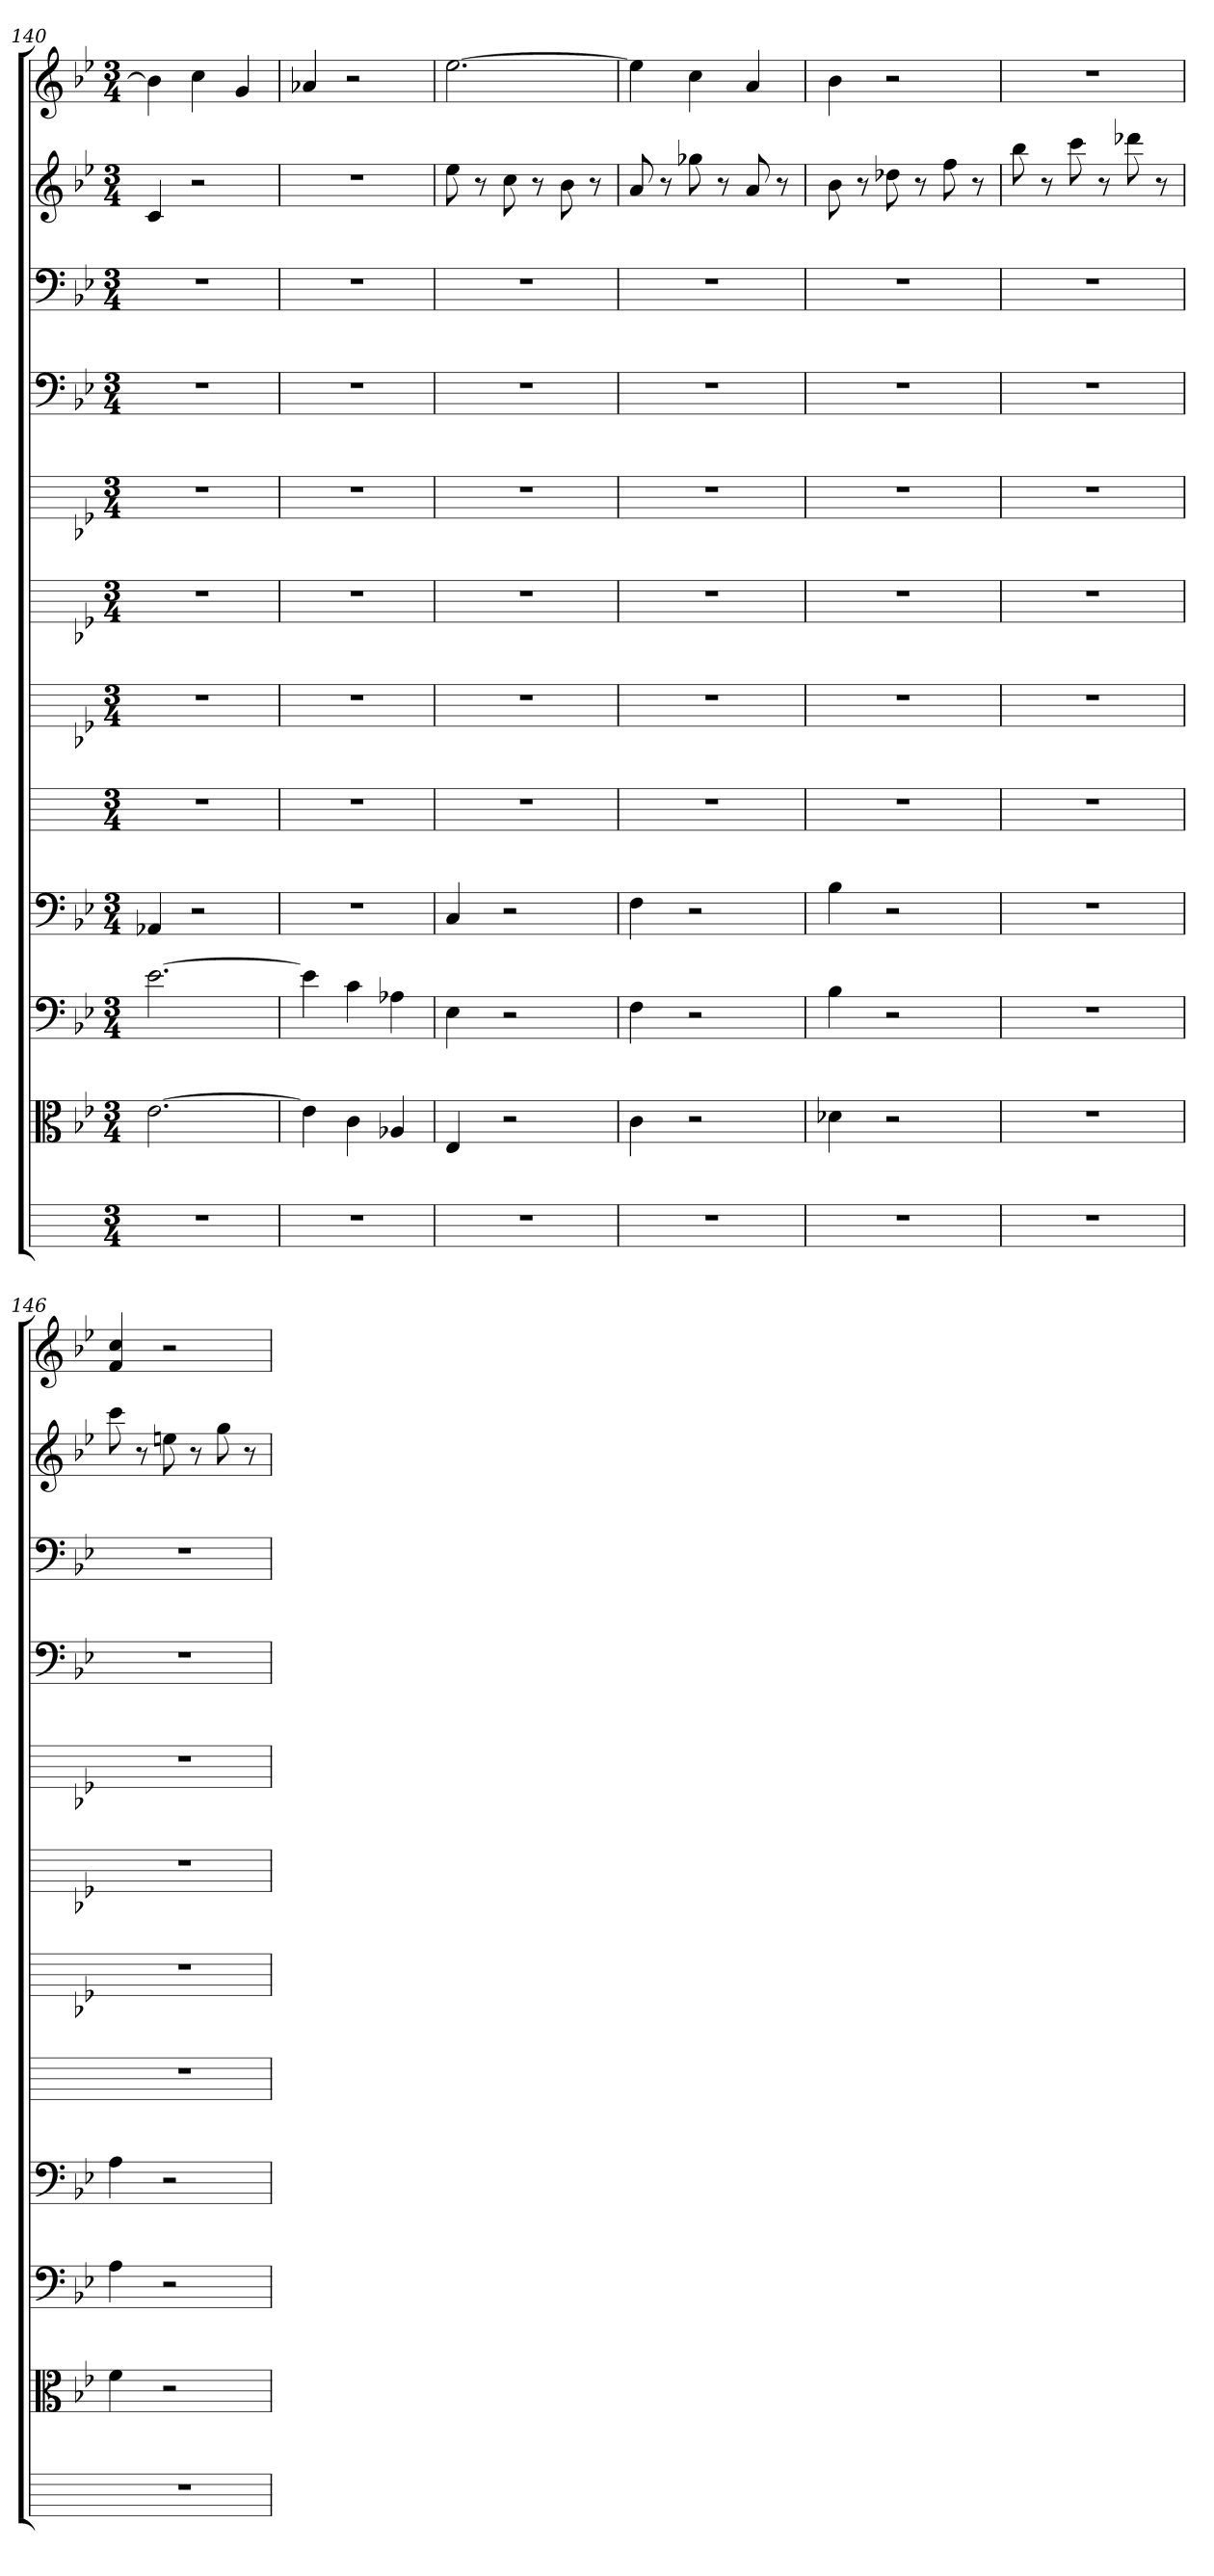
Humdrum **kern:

**kern	**kern	**kern	**kern	**kern	**kern	**kern	**kern	**kern	**kern	**kern	**kern
*part12	*part11	*part10	*part9	*part8	*part7	*part6	*part5	*part4	*part3	*part2	*part1
*staff12	*staff11	*staff10	*staff9	*staff8	*staff7	*staff6	*staff5	*staff4	*staff3	*staff2	*staff1
*	*clefC3	*clefF4	*clefF4	*	*	*	*	*clefF4	*clefF4	*	*
*k[]	*k[b-e-]	*k[b-e-]	*k[b-e-]	*k[]	*k[b-e-]	*k[b-e-]	*k[b-e-]	*k[b-e-]	*k[b-e-]	*k[b-e-]	*k[b-e-]
*M3/4	*M3/4	*M3/4	*M3/4	*M3/4	*M3/4	*M3/4	*M3/4	*M3/4	*M3/4	*M3/4	*M3/4
=140	=140	=140	=140	=140	=140	=140	=140	=140	=140	=140	=140
2.r	[2.e-	[2.e-	4AA-X	2.r	2.r	2.r	2.r	2.r	2.r	4c	4b-]
.	.	.	2r	.	.	.	.	.	.	2r	4cc
.	.	.	.	.	.	.	.	.	.	.	4g
=141	=141	=141	=141	=141	=141	=141	=141	=141	=141	=141	=141
2.r	4e-]	4e-]	2.r	2.r	2.r	2.r	2.r	2.r	2.r	2.r	4a-X
.	4c	4c	.	.	.	.	.	.	.	.	2r
.	4A-X	4A-X	.	.	.	.	.	.	.	.	.
=142	=142	=142	=142	=142	=142	=142	=142	=142	=142	=142	=142
2.r	4E-	4E-	4C	2.r	2.r	2.r	2.r	2.r	2.r	8ee-	[2.ee-
.	.	.	.	.	.	.	.	.	.	8r	.
.	2r	2r	2r	.	.	.	.	.	.	8cc	.
.	.	.	.	.	.	.	.	.	.	8r	.
.	.	.	.	.	.	.	.	.	.	8b-	.
.	.	.	.	.	.	.	.	.	.	8r	.
=143	=143	=143	=143	=143	=143	=143	=143	=143	=143	=143	=143
2.r	4c	4F	4F	2.r	2.r	2.r	2.r	2.r	2.r	8a	4ee-]
.	.	.	.	.	.	.	.	.	.	8r	.
.	2r	2r	2r	.	.	.	.	.	.	8gg-X	4cc
.	.	.	.	.	.	.	.	.	.	8r	.
.	.	.	.	.	.	.	.	.	.	8a	4a
.	.	.	.	.	.	.	.	.	.	8r	.
=144	=144	=144	=144	=144	=144	=144	=144	=144	=144	=144	=144
2.r	4d-X	4B-	4B-	2.r	2.r	2.r	2.r	2.r	2.r	8b-	4b-
.	.	.	.	.	.	.	.	.	.	8r	.
.	2r	2r	2r	.	.	.	.	.	.	8dd-X	2r
.	.	.	.	.	.	.	.	.	.	8r	.
.	.	.	.	.	.	.	.	.	.	8ff	.
.	.	.	.	.	.	.	.	.	.	8r	.
=145	=145	=145	=145	=145	=145	=145	=145	=145	=145	=145	=145
2.r	2.r	2.r	2.r	2.r	2.r	2.r	2.r	2.r	2.r	8bb-	2.r
.	.	.	.	.	.	.	.	.	.	8r	.
.	.	.	.	.	.	.	.	.	.	8ccc	.
.	.	.	.	.	.	.	.	.	.	8r	.
.	.	.	.	.	.	.	.	.	.	8ddd-X	.
.	.	.	.	.	.	.	.	.	.	8r	.
=146	=146	=146	=146	=146	=146	=146	=146	=146	=146	=146	=146
2.r	4f	4A	4A	2.r	2.r	2.r	2.r	2.r	2.r	8ccc	4f 4cc
.	.	.	.	.	.	.	.	.	.	8r	.
.	2r	2r	2r	.	.	.	.	.	.	8een	2r
.	.	.	.	.	.	.	.	.	.	8r	.
.	.	.	.	.	.	.	.	.	.	8gg	.
.	.	.	.	.	.	.	.	.	.	8r	.
=	=	=	=	=	=	=	=	=	=	=	=
*-	*-	*-	*-	*-	*-	*-	*-	*-	*-	*-	*-
